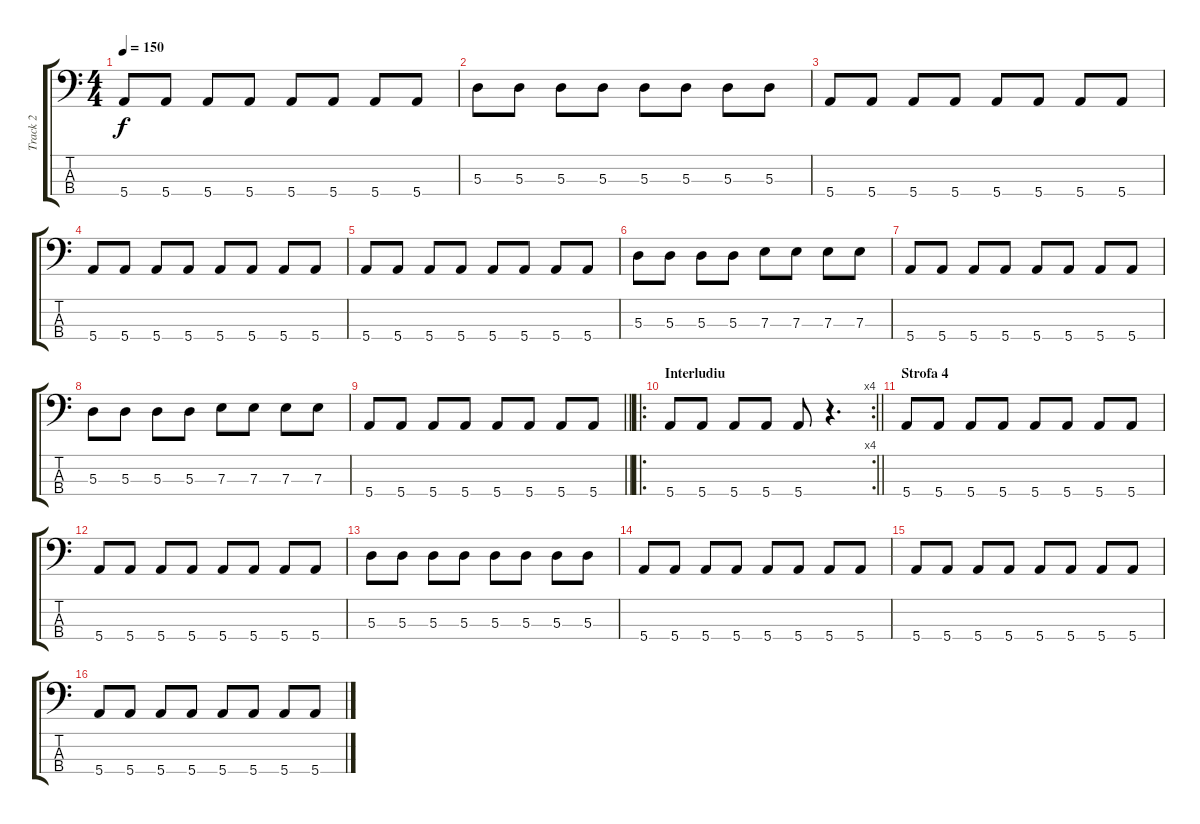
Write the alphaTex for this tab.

\track ("Track 2" "Track 2") {instrument electricbassfinger}
\staff {score tabs}
\tuning (G2 D2 A1 E1) {hide}
\ts (4 4)
\tempo 150
\clef f4
\ks c
5.4.8{dy f} 5.4.8 5.4.8 5.4.8 5.4.8 5.4.8 5.4.8 5.4.8 |
5.3.8 5.3.8 5.3.8 5.3.8 5.3.8 5.3.8 5.3.8 5.3.8 |
5.4.8 5.4.8 5.4.8 5.4.8 5.4.8 5.4.8 5.4.8 5.4.8 |
5.4.8 5.4.8 5.4.8 5.4.8 5.4.8 5.4.8 5.4.8 5.4.8 |
5.4.8 5.4.8 5.4.8 5.4.8 5.4.8 5.4.8 5.4.8 5.4.8 |
5.3.8 5.3.8 5.3.8 5.3.8 7.3.8 7.3.8 7.3.8 7.3.8 |
5.4.8 5.4.8 5.4.8 5.4.8 5.4.8 5.4.8 5.4.8 5.4.8 |
5.3.8 5.3.8 5.3.8 5.3.8 7.3.8 7.3.8 7.3.8 7.3.8 |
\barLineRight lightlight
5.4.8 5.4.8 5.4.8 5.4.8 5.4.8 5.4.8 5.4.8 5.4.8 |
\ro
\rc 4
\section ("" "Interludiu")
\barLineRight lightlight
5.4.8 5.4.8 5.4.8 5.4.8 5.4.8 r.4{d} |
\section ("" "Strofa 4")
5.4.8 5.4.8 5.4.8 5.4.8 5.4.8 5.4.8 5.4.8 5.4.8 |
5.4.8 5.4.8 5.4.8 5.4.8 5.4.8 5.4.8 5.4.8 5.4.8 |
5.3.8 5.3.8 5.3.8 5.3.8 5.3.8 5.3.8 5.3.8 5.3.8 |
5.4.8 5.4.8 5.4.8 5.4.8 5.4.8 5.4.8 5.4.8 5.4.8 |
5.4.8 5.4.8 5.4.8 5.4.8 5.4.8 5.4.8 5.4.8 5.4.8 |
5.4.8 5.4.8 5.4.8 5.4.8 5.4.8 5.4.8 5.4.8 5.4.8
